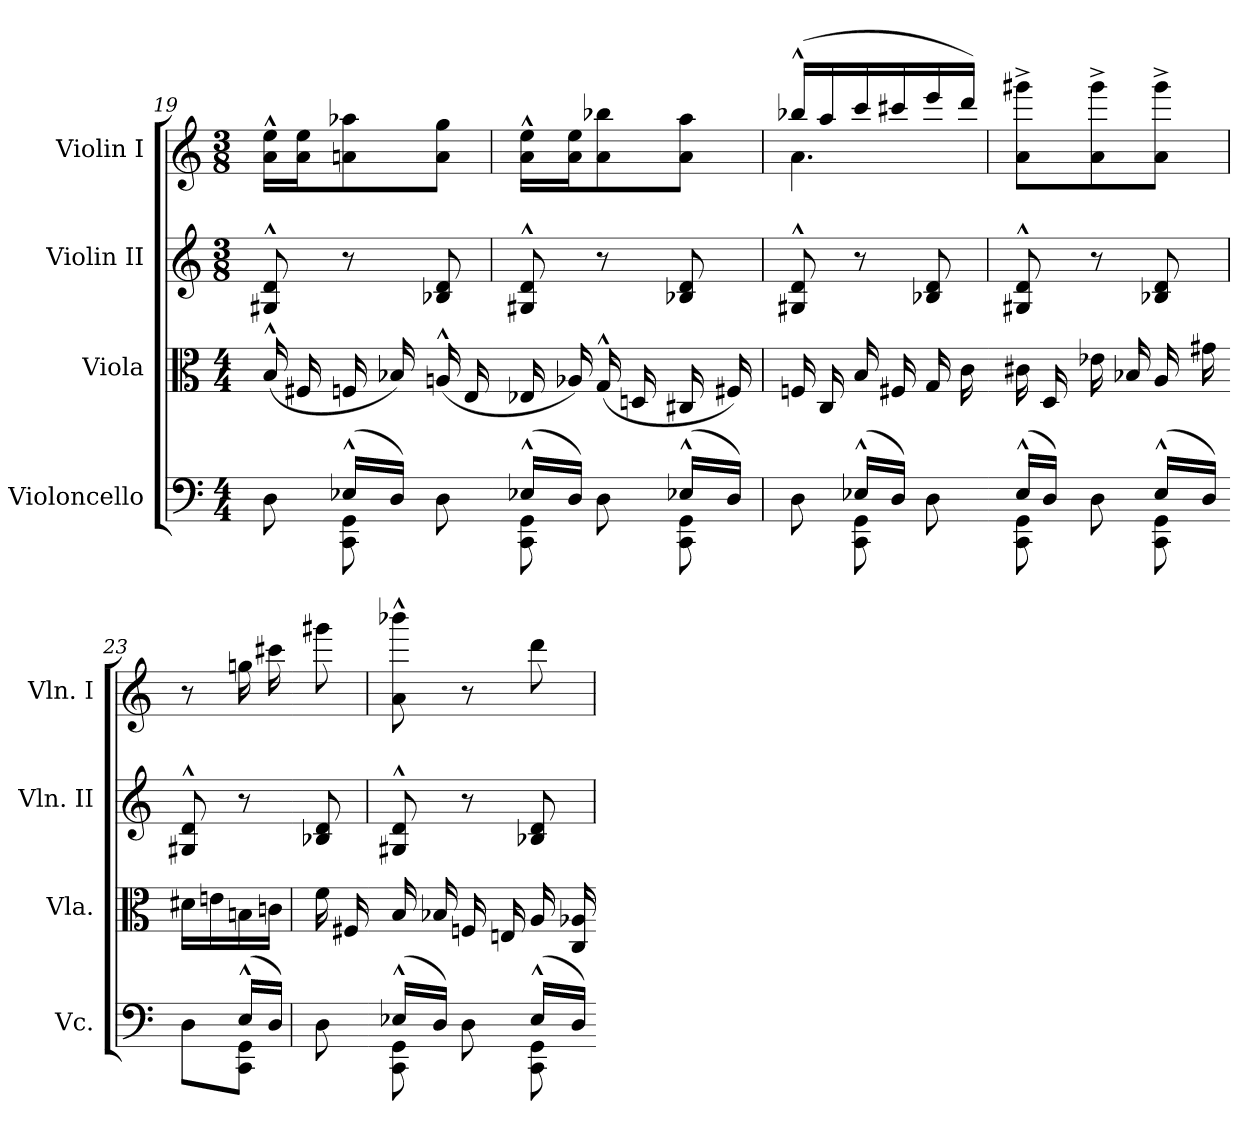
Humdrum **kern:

**kern	**kern	**kern	**kern
*part4	*part3	*part2	*part1
*staff4	*staff3	*staff2	*staff1
*I"Violoncello	*I"Viola	*I"Violin II	*I"Violin I
*I'Vc.	*I'Vla.	*I'Vln. II	*I'Vln. I
*clefF4	*clefC3	*clefG2	*clefG2
*k[]	*k[]	*k[]	*k[]
*C:	*C:	*C:	*C:
*M4/4	*M4/4	*M3/8	*M3/8
=19	=19	=19	=19
*^	*	*	*
8ryy	8D	(16B^^	8G#X^^ 8d^^	16a^^ 16ee^^LL
.	.	16F#X	.	16a 16eeJ
(16E-X^^LL	8CC 8GG	16Fn	8r	8an 8aa-X
16DJJ)	.	16B-X)	.	.
8ryy	8D	(16An^^	8B-X 8d	8a 8ggJ
.	.	16E	.	.
=20-	=20-	=20-	=20	=20
(16E-X^^LL	8CC 8GG	16E-X	8G#X^^ 8d^^	16a^^ 16ee^^LL
16DJJ)	.	16A-X)	.	16a 16eeJ
16ryy	8D	(16G^^	8r	8a 8bb-X
16ryy	.	16Dn	.	.
(16E-X^^LL	8CC 8GG	16C#X	8B-X 8d	8a 8aaJ
16DJJ)	.	16F#X)	.	.
=21	=21	=21	=21	=21
*	*	*	*	*^
8ryy	8D	16Fn	8G#X^^ 8d^^	(16bb-X^^LL	4.a
.	.	16C	.	16aa	.
(16E-X^^LL	8CC 8GG	16B	8r	16ccc	.
16DJJ)	.	16F#X	.	16ccc#X	.
8ryy	8D	16G	8B-X 8d	16eee	.
.	.	16c	.	16dddJJ)	.
*	*	*	*	*v	*v
=22-	=22-	=22-	=22	=22
(16E-^^LL	8CC 8GG	16c#X	8G#X^^ 8d^^	8a^ 8ggg#X^L
16DJJ)	.	16D	.	.
8ryy	8D	16e-X	8r	8a^ 8ggg#^
.	.	16B-X	.	.
(16E-^^LL	8CC 8GG	16A	8B-X 8d	8a^ 8ggg#^J
16DJJ)	.	16g#X	.	.
=23-	=23-	=23-	=23	=23
8ryy	8DL	16d#XLL	8G#X^^ 8d^^	8r
.	.	16en	.	.
(16E-^^LL	8CC 8GGJ	16Bn	8r	16ggn
16DJJ)	.	16cnJJ	.	16ccc#X
*v	*v	*	*	*
=	=	=-	=-
8D	16f	8B-X 8d	8ggg#X
.	16F#X	.	.
=24-	=24-	=24	=24
*^	*	*	*
(16E-X^^LL	8CC 8GG	16B	8G#X^^ 8d^^	8a^^ 8bbb-X^^
16DJJ)	.	16B-X	.	.
16ryy	8D	16Fn	8r	8r
16ryy	.	16En	.	.
(16E-^^LL	8CC 8GG	16A	8B-X 8d	8ddd
16DJJ)	.	16C 16A-X	.	.
*v	*v	*	*	*
=-	=-	=	=
*-	*-	*-	*-
